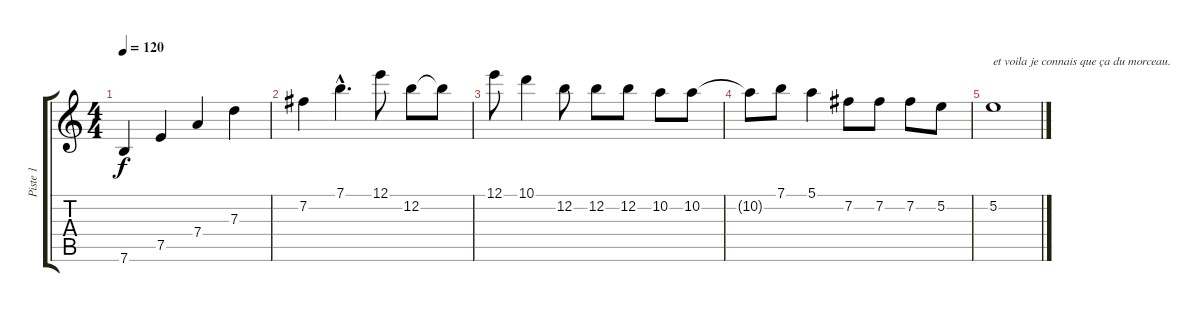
\track ("Piste 1" "Piste 1") {instrument acousticguitarsteel}
\staff {score tabs}
\tuning (E4 B3 G3 D3 A2 E2) {hide}
\ts (4 4)
\tempo 120
\clef g2
\ks c
7.6.4{dy f instrument acousticguitarsteel} 7.5.4 7.4.4 7.3.4 |
7.2.4 7.1{hac}.4{d} 12.1.8 12.2.8 12.2{t}.8 |
12.1.8 10.1.4 12.2.8 12.2.8 12.2.8 10.2.8 10.2.8 |
10.2{t}.8 7.1.8 5.1.4 7.2.8 7.2.8 7.2.8 5.2.8 |
5.2.1{txt "et voila je connais que ça du morceau."}
